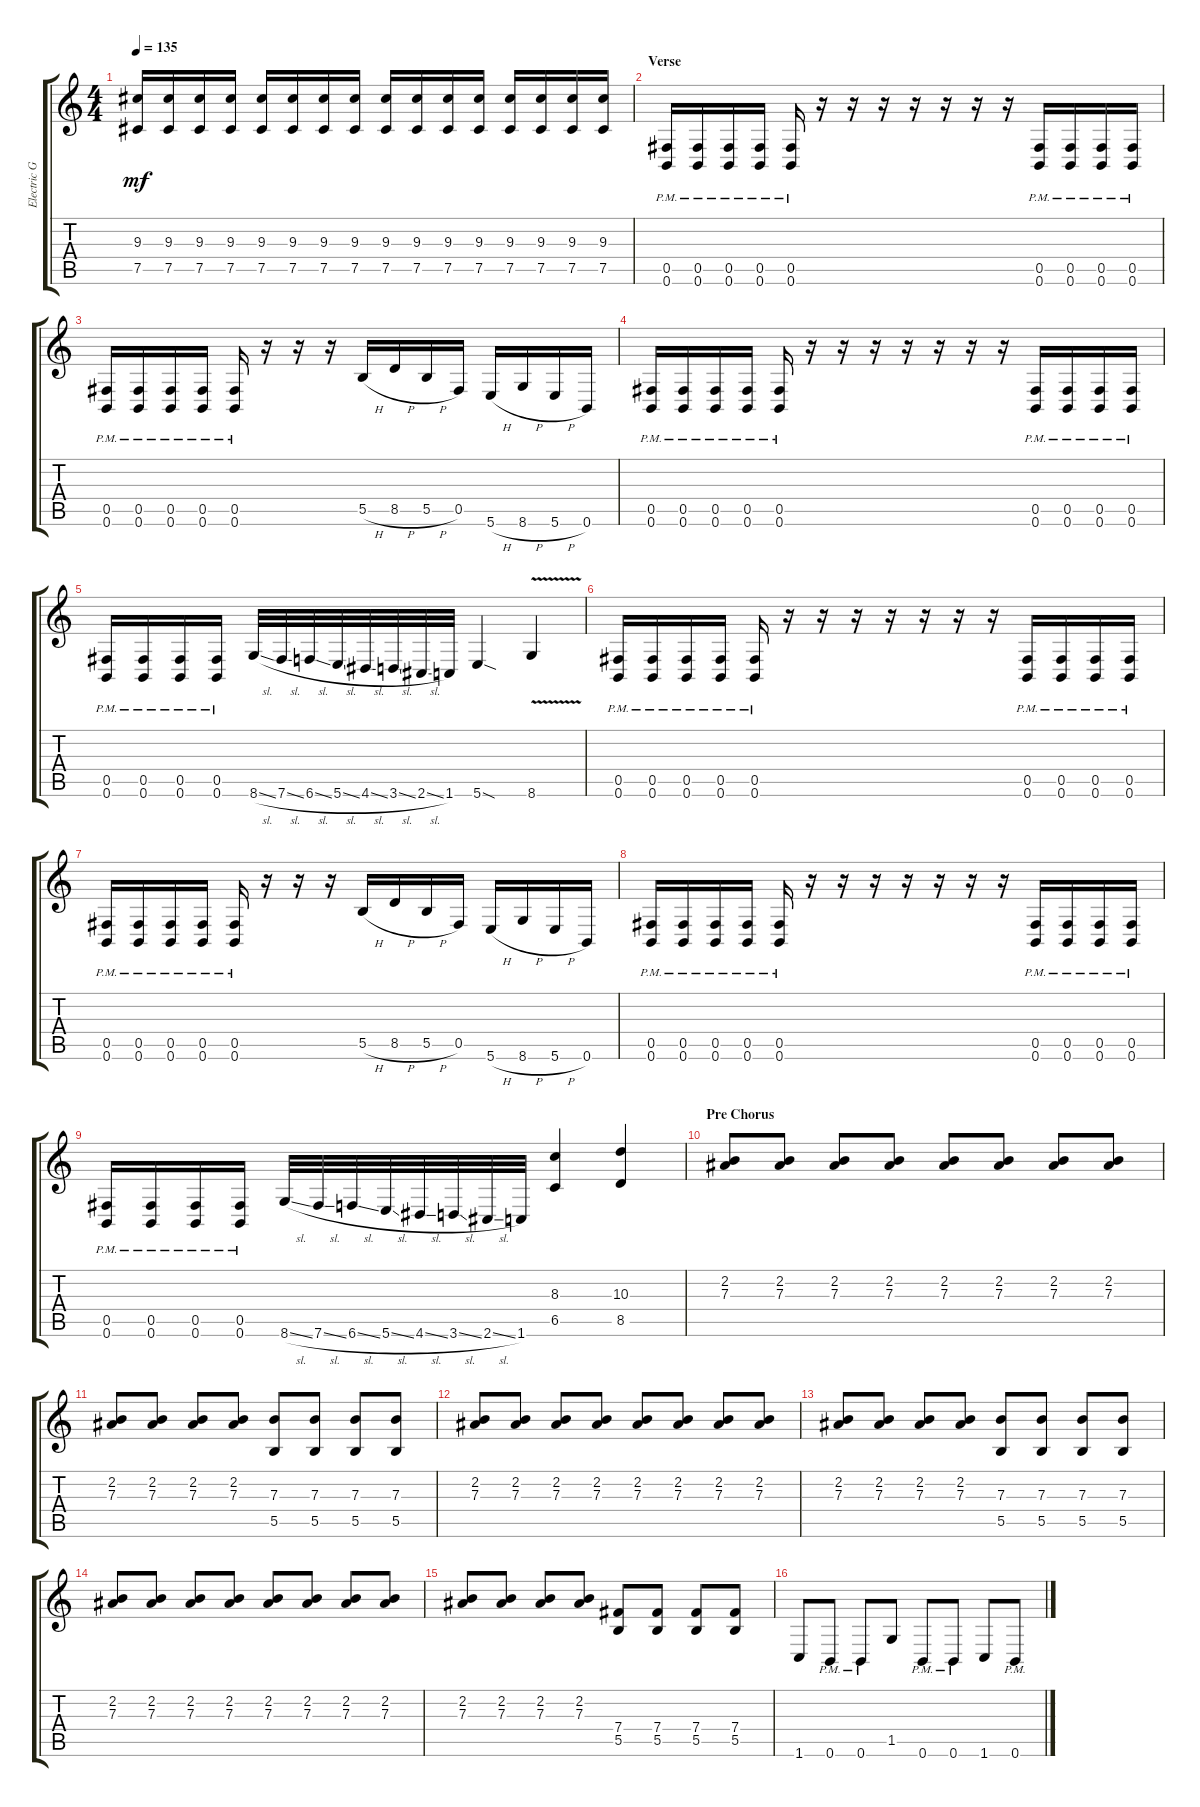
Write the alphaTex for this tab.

\track ("Electric Guitar" "Electric G") {instrument distortionguitar}
\staff {score tabs}
\tuning (Db4 Ab3 E3 B2 Gb2 B1) {hide}
\ts (4 4)
\tempo 135
\clef g2
\ks c
(9.3 7.5).16{dy mf} (9.3 7.5).16 (9.3 7.5).16 (9.3 7.5).16 (9.3 7.5).16 (9.3 7.5).16 (9.3 7.5).16 (9.3 7.5).16 (9.3 7.5).16 (9.3 7.5).16 (9.3 7.5).16 (9.3 7.5).16 (9.3 7.5).16 (9.3 7.5).16 (9.3 7.5).16 (9.3 7.5).16 |
\section ("" "Verse")
(0.5{pm} 0.6{pm}).16 (0.5{pm} 0.6{pm}).16 (0.5{pm} 0.6{pm}).16 (0.5{pm} 0.6{pm}).16 (0.5{pm} 0.6{pm}).16 r.16 r.16 r.16 r.16 r.16 r.16 r.16 (0.5{pm} 0.6{pm}).16 (0.5{pm} 0.6{pm}).16 (0.5{pm} 0.6{pm}).16 (0.5{pm} 0.6{pm}).16 |
(0.5{pm} 0.6{pm}).16 (0.5{pm} 0.6{pm}).16 (0.5{pm} 0.6{pm}).16 (0.5{pm} 0.6{pm}).16 (0.5{pm} 0.6{pm}).16 r.16 r.16 r.16 5.5{h}.16 8.5{h}.16 5.5{h}.16 0.5.16 5.6{h}.16 8.6{h}.16 5.6{h}.16 0.6.16 |
(0.5{pm} 0.6{pm}).16 (0.5{pm} 0.6{pm}).16 (0.5{pm} 0.6{pm}).16 (0.5{pm} 0.6{pm}).16 (0.5{pm} 0.6{pm}).16 r.16 r.16 r.16 r.16 r.16 r.16 r.16 (0.5{pm} 0.6{pm}).16 (0.5{pm} 0.6{pm}).16 (0.5{pm} 0.6{pm}).16 (0.5{pm} 0.6{pm}).16 |
(0.5{pm} 0.6{pm}).16 (0.5{pm} 0.6{pm}).16 (0.5{pm} 0.6{pm}).16 (0.5{pm} 0.6{pm}).16 8.6{sl}.32 7.6{sl}.32 6.6{sl}.32 5.6{sl}.32 4.6{sl}.32 3.6{sl}.32 2.6{sl}.32 1.6.32 5.6{sod}.4 8.6{v}.4 |
(0.5{pm} 0.6{pm}).16 (0.5{pm} 0.6{pm}).16 (0.5{pm} 0.6{pm}).16 (0.5{pm} 0.6{pm}).16 (0.5{pm} 0.6{pm}).16 r.16 r.16 r.16 r.16 r.16 r.16 r.16 (0.5{pm} 0.6{pm}).16 (0.5{pm} 0.6{pm}).16 (0.5{pm} 0.6{pm}).16 (0.5{pm} 0.6{pm}).16 |
(0.5{pm} 0.6{pm}).16 (0.5{pm} 0.6{pm}).16 (0.5{pm} 0.6{pm}).16 (0.5{pm} 0.6{pm}).16 (0.5{pm} 0.6{pm}).16 r.16 r.16 r.16 5.5{h}.16 8.5{h}.16 5.5{h}.16 0.5.16 5.6{h}.16 8.6{h}.16 5.6{h}.16 0.6.16 |
(0.5{pm} 0.6{pm}).16 (0.5{pm} 0.6{pm}).16 (0.5{pm} 0.6{pm}).16 (0.5{pm} 0.6{pm}).16 (0.5{pm} 0.6{pm}).16 r.16 r.16 r.16 r.16 r.16 r.16 r.16 (0.5{pm} 0.6{pm}).16 (0.5{pm} 0.6{pm}).16 (0.5{pm} 0.6{pm}).16 (0.5{pm} 0.6{pm}).16 |
(0.5{pm} 0.6{pm}).16 (0.5{pm} 0.6{pm}).16 (0.5{pm} 0.6{pm}).16 (0.5{pm} 0.6{pm}).16 8.6{sl}.32 7.6{sl}.32 6.6{sl}.32 5.6{sl}.32 4.6{sl}.32 3.6{sl}.32 2.6{sl}.32 1.6.32 (8.3 6.5).4 (10.3 8.5).4 |
\section ("" "Pre Chorus")
(2.2 7.3).8 (2.2 7.3).8 (2.2 7.3).8 (2.2 7.3).8 (2.2 7.3).8 (2.2 7.3).8 (2.2 7.3).8 (2.2 7.3).8 |
(2.2 7.3).8 (2.2 7.3).8 (2.2 7.3).8 (2.2 7.3).8 (7.3 5.5).8 (7.3 5.5).8 (7.3 5.5).8 (7.3 5.5).8 |
(2.2 7.3).8 (2.2 7.3).8 (2.2 7.3).8 (2.2 7.3).8 (2.2 7.3).8 (2.2 7.3).8 (2.2 7.3).8 (2.2 7.3).8 |
(2.2 7.3).8 (2.2 7.3).8 (2.2 7.3).8 (2.2 7.3).8 (7.3 5.5).8 (7.3 5.5).8 (7.3 5.5).8 (7.3 5.5).8 |
(2.2 7.3).8 (2.2 7.3).8 (2.2 7.3).8 (2.2 7.3).8 (2.2 7.3).8 (2.2 7.3).8 (2.2 7.3).8 (2.2 7.3).8 |
(2.2 7.3).8 (2.2 7.3).8 (2.2 7.3).8 (2.2 7.3).8 (7.4 5.5).8 (7.4 5.5).8 (7.4 5.5).8 (7.4 5.5).8 |
1.6.8 0.6{pm}.8 0.6{pm}.8 1.5.8 0.6{pm}.8 0.6{pm}.8 1.6.8 0.6{pm}.8
